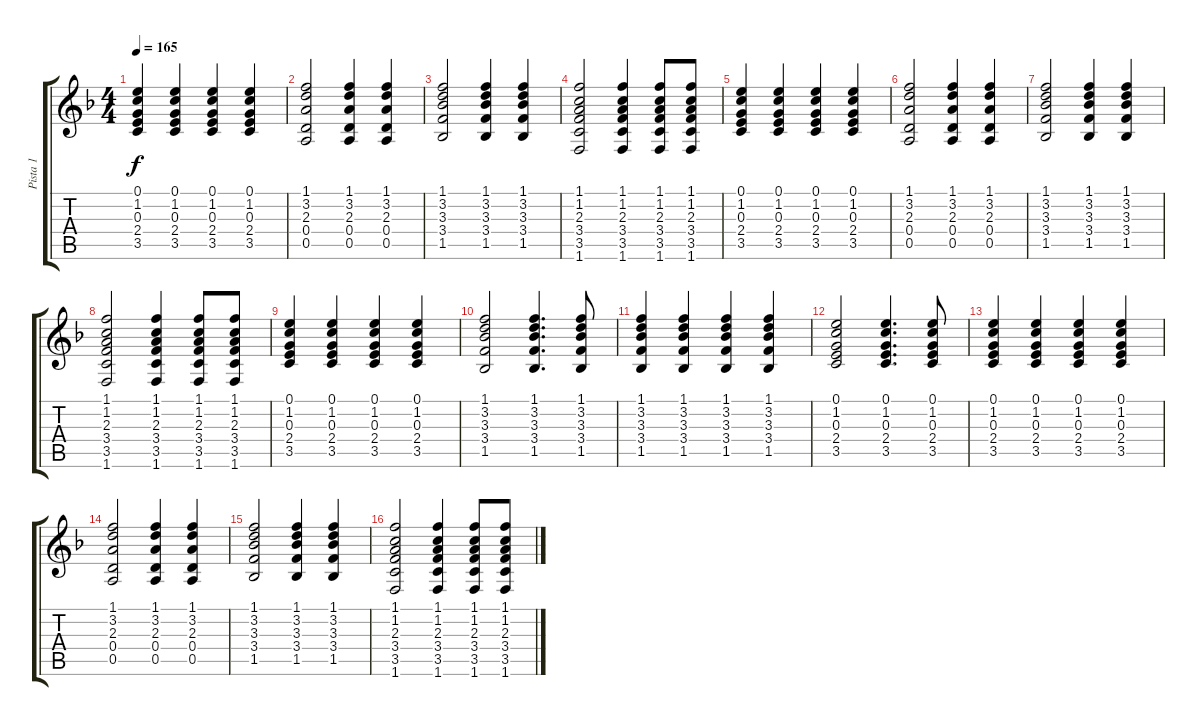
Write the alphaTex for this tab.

\track ("Pista 1" "Pista 1") {instrument acousticguitarsteel}
\staff {score tabs}
\tuning (E4 B3 G3 D3 A2 E2) {hide}
\ts (4 4)
\tempo 165
\clef g2
\ks f
(0.1 1.2 0.3 2.4 3.5).4{dy f} (0.1 1.2 0.3 2.4 3.5).4 (0.1 1.2 0.3 2.4 3.5).4 (0.1 1.2 0.3 2.4 3.5).4 |
(1.1 3.2 2.3 0.4 0.5).2 (1.1 3.2 2.3 0.4 0.5).4 (1.1 3.2 2.3 0.4 0.5).4 |
(1.1 3.2 3.3 3.4 1.5).2 (1.1 3.2 3.3 3.4 1.5).4 (1.1 3.2 3.3 3.4 1.5).4 |
(1.1 1.2 2.3 3.4 3.5 1.6).2 (1.1 1.2 2.3 3.4 3.5 1.6).4 (1.1 1.2 2.3 3.4 3.5 1.6).8 (1.1 1.2 2.3 3.4 3.5 1.6).8 |
(0.1 1.2 0.3 2.4 3.5).4 (0.1 1.2 0.3 2.4 3.5).4 (0.1 1.2 0.3 2.4 3.5).4 (0.1 1.2 0.3 2.4 3.5).4 |
(1.1 3.2 2.3 0.4 0.5).2 (1.1 3.2 2.3 0.4 0.5).4 (1.1 3.2 2.3 0.4 0.5).4 |
(1.1 3.2 3.3 3.4 1.5).2 (1.1 3.2 3.3 3.4 1.5).4 (1.1 3.2 3.3 3.4 1.5).4 |
(1.1 1.2 2.3 3.4 3.5 1.6).2 (1.1 1.2 2.3 3.4 3.5 1.6).4 (1.1 1.2 2.3 3.4 3.5 1.6).8 (1.1 1.2 2.3 3.4 3.5 1.6).8 |
(0.1 1.2 0.3 2.4 3.5).4 (0.1 1.2 0.3 2.4 3.5).4 (0.1 1.2 0.3 2.4 3.5).4 (0.1 1.2 0.3 2.4 3.5).4 |
(1.1 3.2 3.3 3.4 1.5).2 (1.1 3.2 3.3 3.4 1.5).4{d} (1.1 3.2 3.3 3.4 1.5).8 |
(1.1 3.2 3.3 3.4 1.5).4 (1.1 3.2 3.3 3.4 1.5).4 (1.1 3.2 3.3 3.4 1.5).4 (1.1 3.2 3.3 3.4 1.5).4 |
(0.1 1.2 0.3 2.4 3.5).2 (0.1 1.2 0.3 2.4 3.5).4{d} (0.1 1.2 0.3 2.4 3.5).8 |
(0.1 1.2 0.3 2.4 3.5).4 (0.1 1.2 0.3 2.4 3.5).4 (0.1 1.2 0.3 2.4 3.5).4 (0.1 1.2 0.3 2.4 3.5).4 |
(1.1 3.2 2.3 0.4 0.5).2 (1.1 3.2 2.3 0.4 0.5).4 (1.1 3.2 2.3 0.4 0.5).4 |
(1.1 3.2 3.3 3.4 1.5).2 (1.1 3.2 3.3 3.4 1.5).4 (1.1 3.2 3.3 3.4 1.5).4 |
(1.1 1.2 2.3 3.4 3.5 1.6).2 (1.1 1.2 2.3 3.4 3.5 1.6).4 (1.1 1.2 2.3 3.4 3.5 1.6).8 (1.1 1.2 2.3 3.4 3.5 1.6).8
